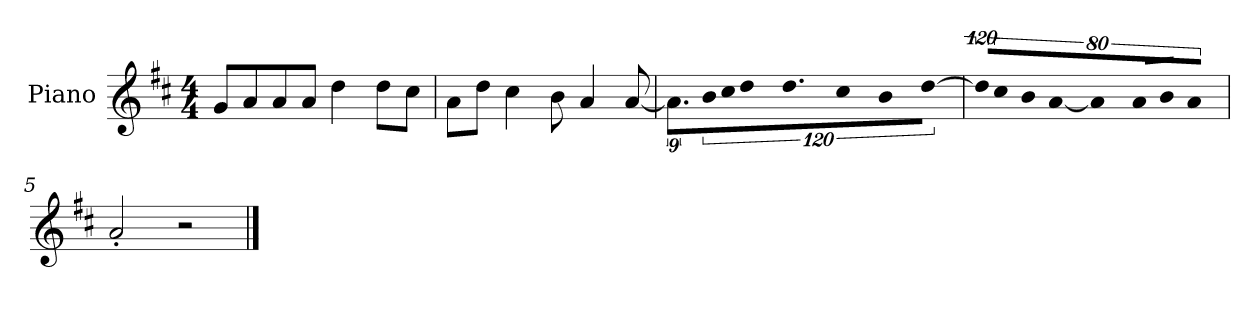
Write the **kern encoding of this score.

**kern
*part1
*staff1
*I"Piano
*I'P-no
*clefG2
*k[f#c#]
*M4/4
*MM90
=1
8g/L
8a/
8a/
8a/J
4dd\
8dd\L
8cc#\J
=2
8a\L
8dd\J
4cc#\
8b\
4a/
[8a/
=3
9.a\L]
!LO:N:vis=16
1920%107b\L
!LO:N:vis=16
1920%107cc#\J
!LO:N:vis=8
640%71dd\
9.dd\
!LO:N:vis=8
640%71cc#\J
!LO:N:vis=4
1920%427b\
!LO:N:vis=8
[640%71dd\
=4
!LO:N:vis=16
1920%107dd\KL]
!LO:N:vis=8
640%71cc#\
!LO:N:vis=8
640%71b\
!LO:N:vis=16
[1920%107a\Jk
!LO:N:vis=4
1920%427a/]
!LO:N:vis=8
640%71a/L
!LO:N:vis=8
640%71b/J
!LO:N:vis=4
1920%427a/
=5
2a'/
2r
==
*-
